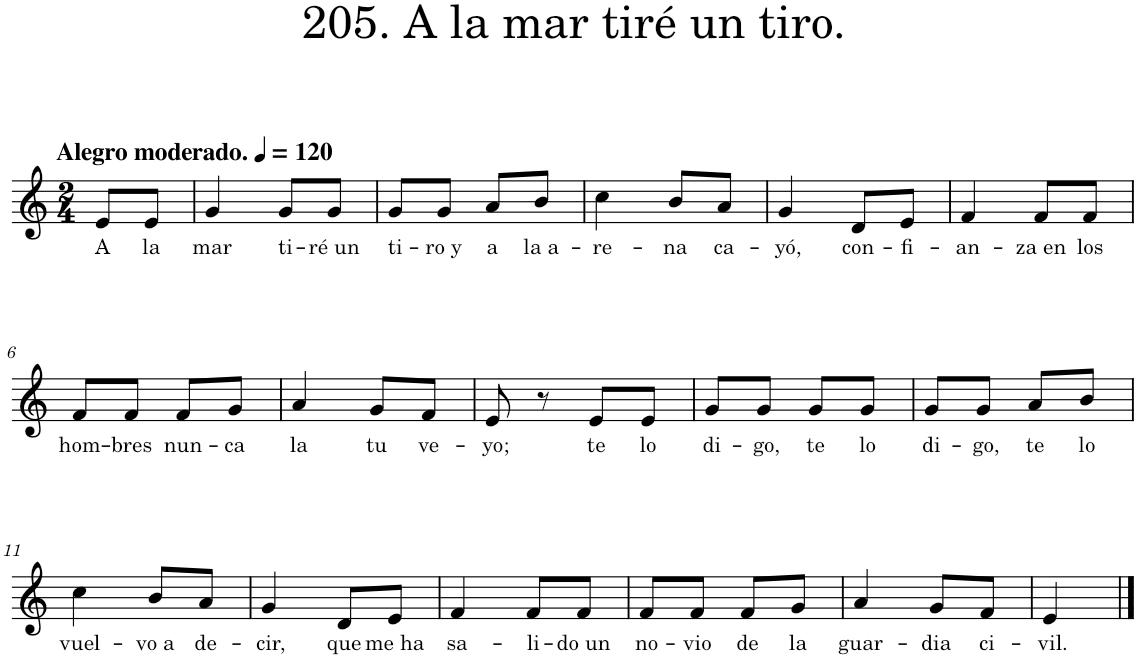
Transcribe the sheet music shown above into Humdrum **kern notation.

**kern	**text
*part1	*part1
*staff1	*staff1
*I"Piano	*
*I'Pno.	*
*clefG2	*
*k[]	*
*M2/4	*
*MM120	*
=	=
!LO:TX:a:B:t=Alegro moderado.	!
!	!LO:LY:b
8e/L	A
!	!LO:LY:b
8e/J	la
=1	=1
!	!LO:LY:b
4g/	mar
!	!LO:LY:b
8g/L	ti-
!	!LO:LY:b
8g/J	-ré un
=2	=2
!	!LO:LY:b
8g/L	ti-
!	!LO:LY:b
8g/J	-ro y
!	!LO:LY:b
8a/L	a
!	!LO:LY:b
8b/J	la a-
=3	=3
!	!LO:LY:b
4cc\	-re-
!	!LO:LY:b
8b/L	-na
!	!LO:LY:b
8a/J	ca-
=4	=4
!	!LO:LY:b
4g/	-yó,
!	!LO:LY:b
8d/L	con-
!	!LO:LY:b
8e/J	-fi-
=5	=5
!	!LO:LY:b
4f/	-an-
!	!LO:LY:b
8f/L	-za en
!	!LO:LY:b
8f/J	los
!!LO:LB:g=z
=6	=6
!	!LO:LY:b
8f/L	hom-
!	!LO:LY:b
8f/J	-bres
!	!LO:LY:b
8f/L	nun-
!	!LO:LY:b
8g/J	-ca
=7	=7
!	!LO:LY:b
4a/	la
!	!LO:LY:b
8g/L	tu
!	!LO:LY:b
8f/J	ve-
=8	=8
!	!LO:LY:b
8e/	-yo;
8r	.
!	!LO:LY:b
8e/L	te
!	!LO:LY:b
8e/J	lo
=9	=9
!	!LO:LY:b
8g/L	di-
!	!LO:LY:b
8g/J	-go,
!	!LO:LY:b
8g/L	te
!	!LO:LY:b
8g/J	lo
=10	=10
!	!LO:LY:b
8g/L	di-
!	!LO:LY:b
8g/J	-go,
!	!LO:LY:b
8a/L	te
!	!LO:LY:b
8b/J	lo
!!LO:LB:g=z
=11	=11
!	!LO:LY:b
4cc\	vuel-
!	!LO:LY:b
8b/L	-vo a
!	!LO:LY:b
8a/J	de-
=12	=12
!	!LO:LY:b
4g/	-cir,
!	!LO:LY:b
8d/L	que
!	!LO:LY:b
8e/J	me ha
=13	=13
!	!LO:LY:b
4f/	sa-
!	!LO:LY:b
8f/L	-li-
!	!LO:LY:b
8f/J	-do un
=14	=14
!	!LO:LY:b
8f/L	no-
!	!LO:LY:b
8f/J	-vio
!	!LO:LY:b
8f/L	de
!	!LO:LY:b
8g/J	la
=15	=15
!	!LO:LY:b
4a/	guar-
!	!LO:LY:b
8g/L	-dia
!	!LO:LY:b
8f/J	ci-
=16	=16
!	!LO:LY:b
4e/	-vil.
==	==
*-	*-
